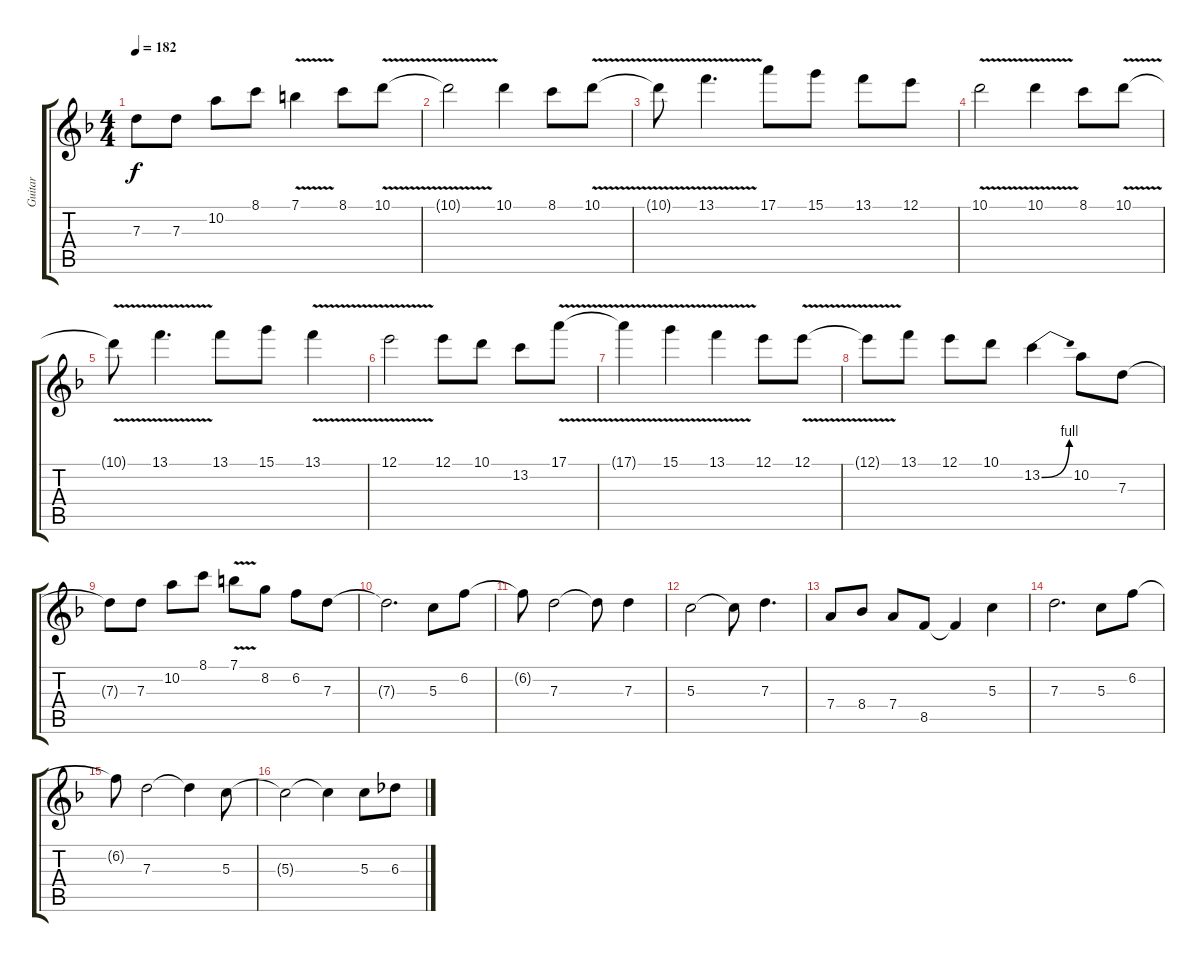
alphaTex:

\track ("Guitar" "Guitar") {instrument distortionguitar}
\staff {score tabs}
\tuning (E4 B3 G3 D3 A2 E2) {hide}
\ts (4 4)
\tempo 182
\clef g2
\ks dminor
7.3{t}.8{dy f} 7.3.8 10.2.8 8.1.8 7.1{v}.4 8.1.8 10.1{v}.8{volume 15} |
10.1{t}.2 10.1.4 8.1.8 10.1{v}.8 |
10.1{t}.8 13.1{v}.4{d} 17.1.8 15.1.8 13.1.8 12.1.8 |
10.1{v}.2 10.1{v}.4 8.1.8 10.1{v}.8 |
10.1{t}.8 13.1{v}.4{d} 13.1.8 15.1.8 13.1{v}.4 |
12.1{v}.2 12.1.8 10.1.8 13.2.8 17.1{v}.8 |
17.1{t}.4 15.1{v}.4 13.1{v}.4 12.1.8 12.1{v}.8 |
12.1{t}.8 13.1.8 12.1.8 10.1.8 13.2{be (bend 0 0 60 4)}.4 10.2.8 7.3.8 |
7.3{t}.8 7.3.8 10.2.8 8.1.8 7.1{v}.8 8.2.8 6.2.8 7.3.8{volume 12} |
7.3{t}.2{d} 5.3.8 6.2.8 |
6.2{t}.8 7.3.2 7.3{t}.8 7.3.4 |
5.3.2 5.3{t}.8 7.3.4{d} |
7.4.8 8.4.8 7.4.8 8.5.8 8.5{t}.4 5.3.4 |
7.3.2{d} 5.3.8 6.2.8 |
6.2{t}.8 7.3.2 7.3{t}.4 5.3.8 |
5.3{t}.2 5.3{t}.4 5.3.8 6.3.8
